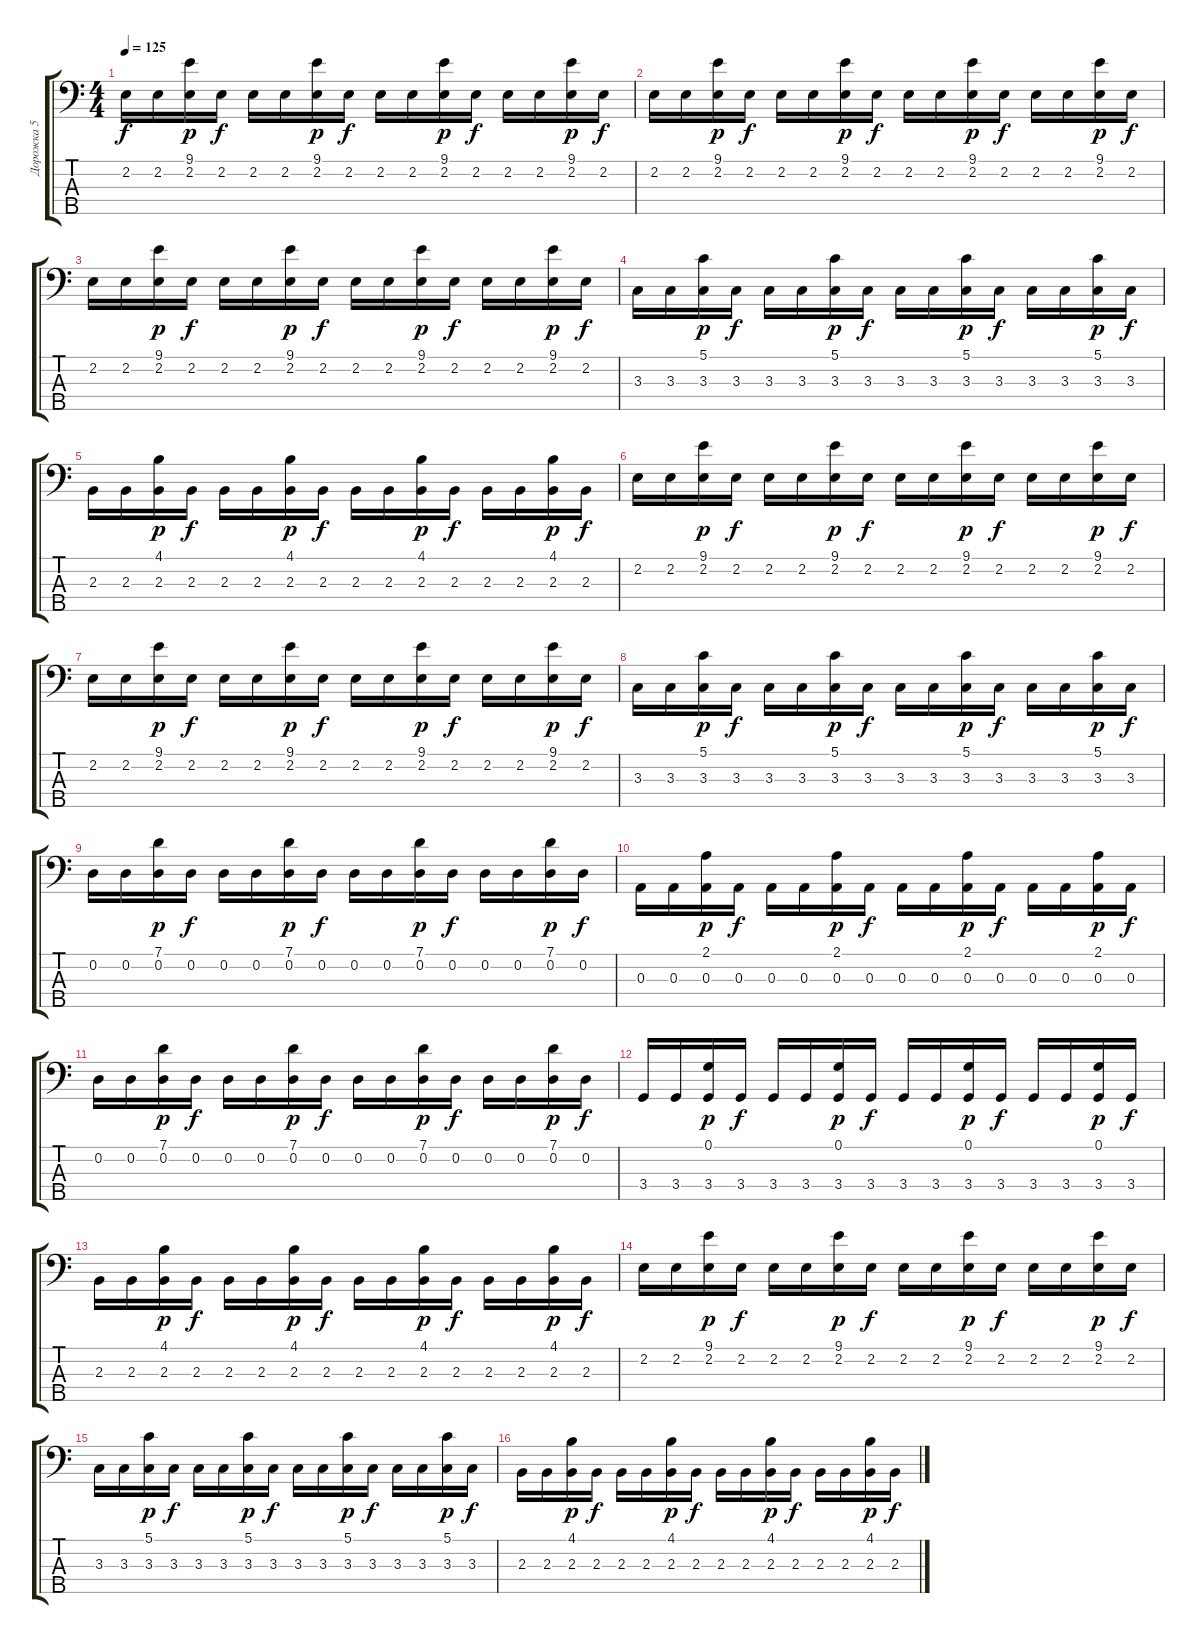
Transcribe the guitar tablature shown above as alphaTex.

\track ("Дорожка 5" "Дорожка 5") {instrument synthbass2}
\staff {score tabs}
\tuning (G2 D2 A1 E1 B0) {hide}
\ts (4 4)
\tempo 125
\clef f4
\ks c
2.2.16{dy f} 2.2.16 (9.1 2.2).16{dy p} 2.2.16{dy f} 2.2.16 2.2.16 (9.1 2.2).16{dy p} 2.2.16{dy f} 2.2.16 2.2.16 (9.1 2.2).16{dy p} 2.2.16{dy f} 2.2.16 2.2.16 (9.1 2.2).16{dy p} 2.2.16{dy f} |
2.2.16 2.2.16 (9.1 2.2).16{dy p} 2.2.16{dy f} 2.2.16 2.2.16 (9.1 2.2).16{dy p} 2.2.16{dy f} 2.2.16 2.2.16 (9.1 2.2).16{dy p} 2.2.16{dy f} 2.2.16 2.2.16 (9.1 2.2).16{dy p} 2.2.16{dy f} |
2.2.16 2.2.16 (9.1 2.2).16{dy p} 2.2.16{dy f} 2.2.16 2.2.16 (9.1 2.2).16{dy p} 2.2.16{dy f} 2.2.16 2.2.16 (9.1 2.2).16{dy p} 2.2.16{dy f} 2.2.16 2.2.16 (9.1 2.2).16{dy p} 2.2.16{dy f} |
3.3.16 3.3.16 (5.1 3.3).16{dy p} 3.3.16{dy f} 3.3.16 3.3.16 (5.1 3.3).16{dy p} 3.3.16{dy f} 3.3.16 3.3.16 (5.1 3.3).16{dy p} 3.3.16{dy f} 3.3.16 3.3.16 (5.1 3.3).16{dy p} 3.3.16{dy f} |
2.3.16 2.3.16 (4.1 2.3).16{dy p} 2.3.16{dy f} 2.3.16 2.3.16 (4.1 2.3).16{dy p} 2.3.16{dy f} 2.3.16 2.3.16 (4.1 2.3).16{dy p} 2.3.16{dy f} 2.3.16 2.3.16 (4.1 2.3).16{dy p} 2.3.16{dy f} |
2.2.16 2.2.16 (9.1 2.2).16{dy p} 2.2.16{dy f} 2.2.16 2.2.16 (9.1 2.2).16{dy p} 2.2.16{dy f} 2.2.16 2.2.16 (9.1 2.2).16{dy p} 2.2.16{dy f} 2.2.16 2.2.16 (9.1 2.2).16{dy p} 2.2.16{dy f} |
2.2.16 2.2.16 (9.1 2.2).16{dy p} 2.2.16{dy f} 2.2.16 2.2.16 (9.1 2.2).16{dy p} 2.2.16{dy f} 2.2.16 2.2.16 (9.1 2.2).16{dy p} 2.2.16{dy f} 2.2.16 2.2.16 (9.1 2.2).16{dy p} 2.2.16{dy f} |
3.3.16 3.3.16 (5.1 3.3).16{dy p} 3.3.16{dy f} 3.3.16 3.3.16 (5.1 3.3).16{dy p} 3.3.16{dy f} 3.3.16 3.3.16 (5.1 3.3).16{dy p} 3.3.16{dy f} 3.3.16 3.3.16 (5.1 3.3).16{dy p} 3.3.16{dy f} |
0.2.16 0.2.16 (7.1 0.2).16{dy p} 0.2.16{dy f} 0.2.16 0.2.16 (7.1 0.2).16{dy p} 0.2.16{dy f} 0.2.16 0.2.16 (7.1 0.2).16{dy p} 0.2.16{dy f} 0.2.16 0.2.16 (7.1 0.2).16{dy p} 0.2.16{dy f} |
0.3.16 0.3.16 (2.1 0.3).16{dy p} 0.3.16{dy f} 0.3.16 0.3.16 (2.1 0.3).16{dy p} 0.3.16{dy f} 0.3.16 0.3.16 (2.1 0.3).16{dy p} 0.3.16{dy f} 0.3.16 0.3.16 (2.1 0.3).16{dy p} 0.3.16{dy f} |
0.2.16 0.2.16 (7.1 0.2).16{dy p} 0.2.16{dy f} 0.2.16 0.2.16 (7.1 0.2).16{dy p} 0.2.16{dy f} 0.2.16 0.2.16 (7.1 0.2).16{dy p} 0.2.16{dy f} 0.2.16 0.2.16 (7.1 0.2).16{dy p} 0.2.16{dy f} |
3.4.16 3.4.16 (0.1 3.4).16{dy p} 3.4.16{dy f} 3.4.16 3.4.16 (0.1 3.4).16{dy p} 3.4.16{dy f} 3.4.16 3.4.16 (0.1 3.4).16{dy p} 3.4.16{dy f} 3.4.16 3.4.16 (0.1 3.4).16{dy p} 3.4.16{dy f} |
2.3.16 2.3.16 (4.1 2.3).16{dy p} 2.3.16{dy f} 2.3.16 2.3.16 (4.1 2.3).16{dy p} 2.3.16{dy f} 2.3.16 2.3.16 (4.1 2.3).16{dy p} 2.3.16{dy f} 2.3.16 2.3.16 (4.1 2.3).16{dy p} 2.3.16{dy f} |
2.2.16 2.2.16 (9.1 2.2).16{dy p} 2.2.16{dy f} 2.2.16 2.2.16 (9.1 2.2).16{dy p} 2.2.16{dy f} 2.2.16 2.2.16 (9.1 2.2).16{dy p} 2.2.16{dy f} 2.2.16 2.2.16 (9.1 2.2).16{dy p} 2.2.16{dy f} |
3.3.16 3.3.16 (5.1 3.3).16{dy p} 3.3.16{dy f} 3.3.16 3.3.16 (5.1 3.3).16{dy p} 3.3.16{dy f} 3.3.16 3.3.16 (5.1 3.3).16{dy p} 3.3.16{dy f} 3.3.16 3.3.16 (5.1 3.3).16{dy p} 3.3.16{dy f} |
2.3.16 2.3.16 (4.1 2.3).16{dy p} 2.3.16{dy f} 2.3.16 2.3.16 (4.1 2.3).16{dy p} 2.3.16{dy f} 2.3.16 2.3.16 (4.1 2.3).16{dy p} 2.3.16{dy f} 2.3.16 2.3.16 (4.1 2.3).16{dy p} 2.3.16{dy f}
